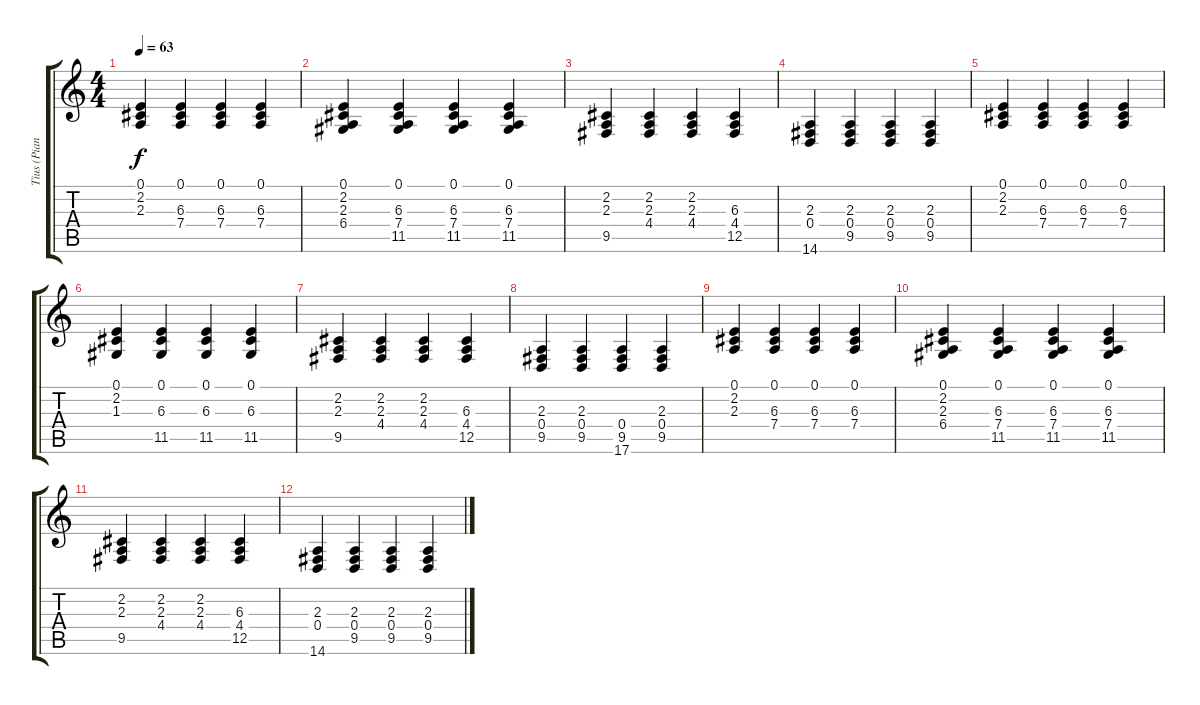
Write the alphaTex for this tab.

\track ("Tius (Piano)" "Tius (Pian") {instrument acousticgrandpiano}
\staff {score tabs}
\tuning (E4 B3 G3 D3 A2 E2) {hide}
\ts (4 4)
\tempo 63
\clef g2
\ks c
(0.1 2.2 2.3).4{dy f} (0.1 6.3 7.4).4 (0.1 6.3 7.4).4 (0.1 6.3 7.4).4 |
(0.1 2.2 2.3 6.4).4 (0.1 6.3 7.4 11.5).4 (0.1 6.3 7.4 11.5).4 (0.1 6.3 7.4 11.5).4 |
(2.2 2.3 9.5).4 (2.2 2.3 4.4).4 (2.2 2.3 4.4).4 (6.3 4.4 12.5).4 |
(2.3 0.4 14.6).4 (2.3 0.4 9.5).4 (2.3 0.4 9.5).4 (2.3 0.4 9.5).4 |
(0.1 2.2 2.3).4 (0.1 6.3 7.4).4 (0.1 6.3 7.4).4 (0.1 6.3 7.4).4 |
(0.1 2.2 1.3).4 (0.1 6.3 11.5).4 (0.1 6.3 11.5).4 (0.1 6.3 11.5).4 |
(2.2 2.3 9.5).4 (2.2 2.3 4.4).4 (2.2 2.3 4.4).4 (6.3 4.4 12.5).4 |
(2.3 0.4 9.5).4 (2.3 0.4 9.5).4 (0.4 9.5 17.6).4 (2.3 0.4 9.5).4 |
(0.1 2.2 2.3).4 (0.1 6.3 7.4).4 (0.1 6.3 7.4).4 (0.1 6.3 7.4).4 |
(0.1 2.2 2.3 6.4).4 (0.1 6.3 7.4 11.5).4 (0.1 6.3 7.4 11.5).4 (0.1 6.3 7.4 11.5).4 |
(2.2 2.3 9.5).4 (2.2 2.3 4.4).4 (2.2 2.3 4.4).4 (6.3 4.4 12.5).4 |
(2.3 0.4 14.6).4 (2.3 0.4 9.5).4 (2.3 0.4 9.5).4 (2.3 0.4 9.5).4
